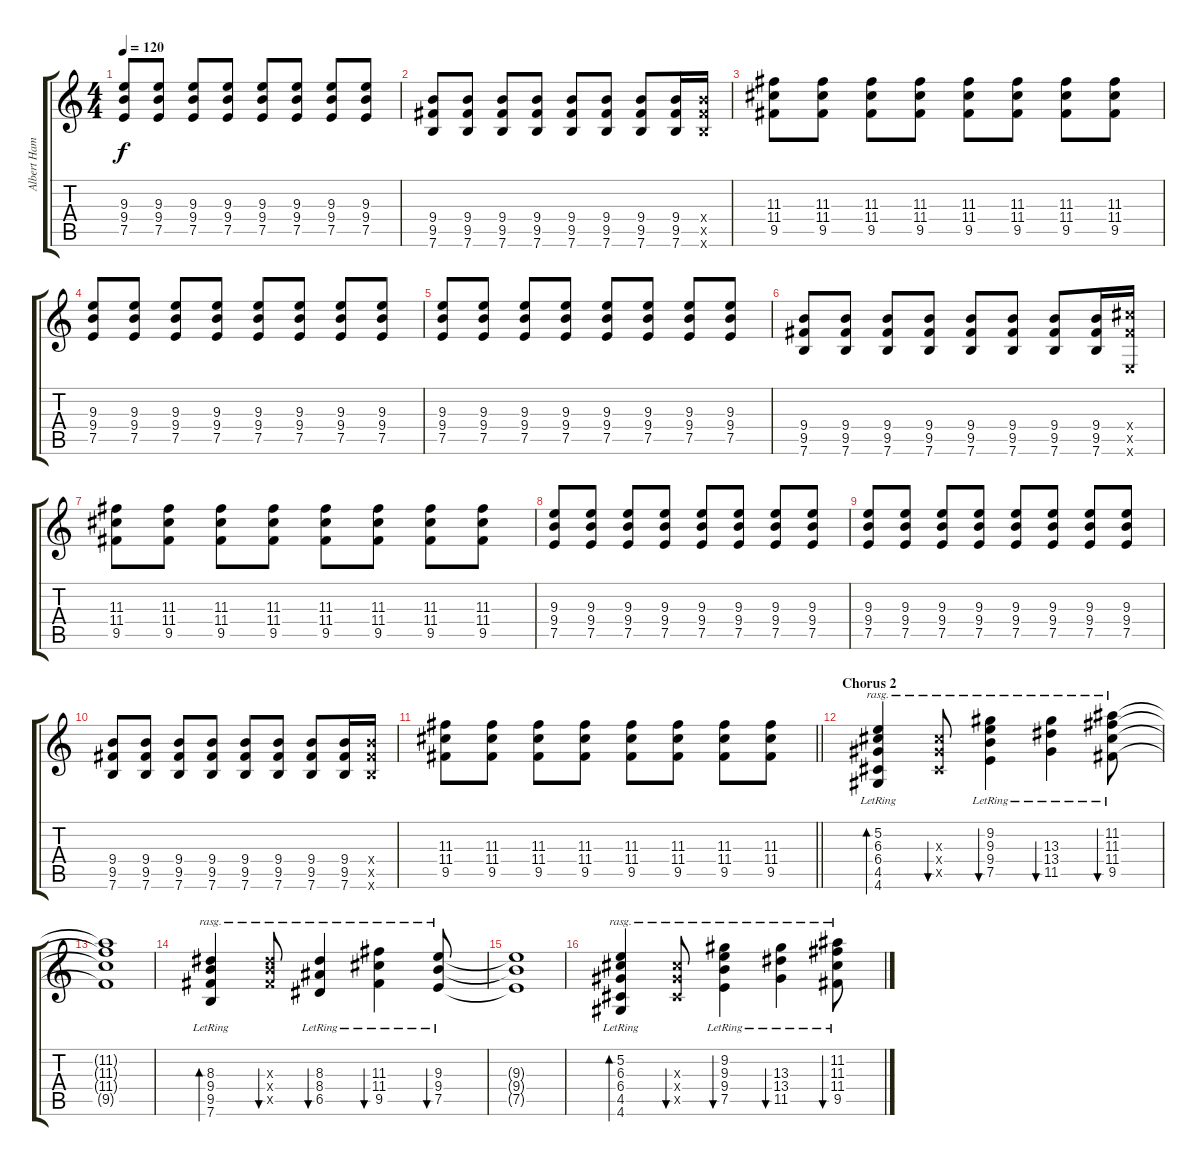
\track ("Albert Hammond Jr. - Rythm guitar" "Albert Ham") {instrument distortionguitar}
\staff {score tabs}
\tuning (E4 B3 G3 D3 A2 E2) {hide}
\ts (4 4)
\tempo 120
\clef g2
\ks c
(9.3 9.4 7.5).8{dy f} (9.3 9.4 7.5).8 (9.3 9.4 7.5).8 (9.3 9.4 7.5).8 (9.3 9.4 7.5).8 (9.3 9.4 7.5).8 (9.3 9.4 7.5).8 (9.3 9.4 7.5).8 |
(9.4 9.5 7.6).8 (9.4 9.5 7.6).8 (9.4 9.5 7.6).8 (9.4 9.5 7.6).8 (9.4 9.5 7.6).8 (9.4 9.5 7.6).8 (9.4 9.5 7.6).8 (9.4 9.5 7.6).16 (9.4{x} 9.5{x} 7.6{x}).16 |
(11.3 11.4 9.5).8 (11.3 11.4 9.5).8 (11.3 11.4 9.5).8 (11.3 11.4 9.5).8 (11.3 11.4 9.5).8 (11.3 11.4 9.5).8 (11.3 11.4 9.5).8 (11.3 11.4 9.5).8 |
(9.3 9.4 7.5).8 (9.3 9.4 7.5).8 (9.3 9.4 7.5).8 (9.3 9.4 7.5).8 (9.3 9.4 7.5).8 (9.3 9.4 7.5).8 (9.3 9.4 7.5).8 (9.3 9.4 7.5).8 |
(9.3 9.4 7.5).8 (9.3 9.4 7.5).8 (9.3 9.4 7.5).8 (9.3 9.4 7.5).8 (9.3 9.4 7.5).8 (9.3 9.4 7.5).8 (9.3 9.4 7.5).8 (9.3 9.4 7.5).8 |
(9.4 9.5 7.6).8 (9.4 9.5 7.6).8 (9.4 9.5 7.6).8 (9.4 9.5 7.6).8 (9.4 9.5 7.6).8 (9.4 9.5 7.6).8 (9.4 9.5 7.6).8 (9.4 9.5 7.6).16 (11.4{x} 9.5{x} 0.6{x}).16 |
(11.3 11.4 9.5).8 (11.3 11.4 9.5).8 (11.3 11.4 9.5).8 (11.3 11.4 9.5).8 (11.3 11.4 9.5).8 (11.3 11.4 9.5).8 (11.3 11.4 9.5).8 (11.3 11.4 9.5).8 |
(9.3 9.4 7.5).8 (9.3 9.4 7.5).8 (9.3 9.4 7.5).8 (9.3 9.4 7.5).8 (9.3 9.4 7.5).8 (9.3 9.4 7.5).8 (9.3 9.4 7.5).8 (9.3 9.4 7.5).8 |
(9.3 9.4 7.5).8 (9.3 9.4 7.5).8 (9.3 9.4 7.5).8 (9.3 9.4 7.5).8 (9.3 9.4 7.5).8 (9.3 9.4 7.5).8 (9.3 9.4 7.5).8 (9.3 9.4 7.5).8 |
(9.4 9.5 7.6).8 (9.4 9.5 7.6).8 (9.4 9.5 7.6).8 (9.4 9.5 7.6).8 (9.4 9.5 7.6).8 (9.4 9.5 7.6).8 (9.4 9.5 7.6).8 (9.4 9.5 7.6).16 (9.4{x} 9.5{x} 7.6{x}).16 |
\barLineRight lightlight
(11.3 11.4 9.5).8 (11.3 11.4 9.5).8 (11.3 11.4 9.5).8 (11.3 11.4 9.5).8 (11.3 11.4 9.5).8 (11.3 11.4 9.5).8 (11.3 11.4 9.5).8 (11.3 11.4 9.5).8 |
\section ("" "Chorus 2")
(5.2{lr} 6.3{lr} 6.4{lr} 4.5{lr} 4.6).4{bd 60 rasg ii} (6.3{x} 6.4{x} 4.5{x}).8{bu 120 rasg ii} (9.2{lr} 9.3{lr} 9.4{lr} 7.5{lr}).4{bu 120 rasg ii} (13.3{lr} 13.4{lr} 11.5{lr}).4{bu 120 rasg ii} (11.2{lr} 11.3{lr} 11.4{lr} 9.5{lr}).8{bu 120 rasg ii} |
(11.2{t} 11.3{t} 11.4{t} 9.5{t}).1 |
(8.3{lr} 9.4{lr} 9.5{lr} 7.6{lr}).4{bd 120 rasg ii} (8.3{x} 9.4{x} 9.5{x}).8{bu 120 rasg ii} (8.3{lr} 8.4{lr} 6.5{lr}).4{bu 120 rasg ii} (11.3{lr} 11.4{lr} 9.5{lr}).4{bu 120 rasg ii} (9.3{lr} 9.4{lr} 7.5{lr}).8{bu 120 rasg ii} |
(9.3{t} 9.4{t} 7.5{t}).1 |
(5.2{lr} 6.3{lr} 6.4{lr} 4.5{lr} 4.6).4{bd 60 rasg ii} (6.3{x} 6.4{x} 4.5{x}).8{bu 120 rasg ii} (9.2{lr} 9.3{lr} 9.4{lr} 7.5{lr}).4{bu 120 rasg ii} (13.3{lr} 13.4{lr} 11.5{lr}).4{bu 120 rasg ii} (11.2{lr} 11.3{lr} 11.4{lr} 9.5{lr}).8{bu 120 rasg ii}
